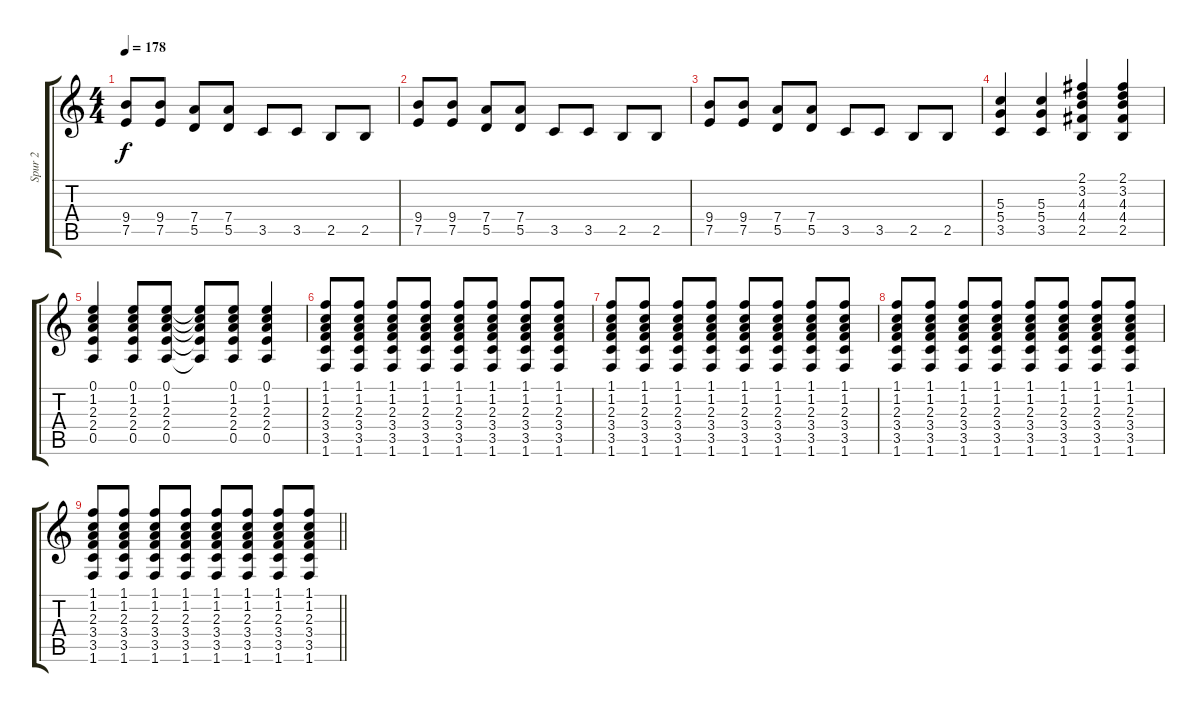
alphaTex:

\track ("Spur 2" "Spur 2") {instrument distortionguitar}
\staff {score tabs}
\tuning (E4 B3 G3 D3 A2 E2) {hide}
\ts (4 4)
\tempo 178
\clef g2
\ks c
(9.4 7.5).8{dy f} (9.4 7.5).8 (7.4 5.5).8 (7.4 5.5).8 3.5.8 3.5.8 2.5.8 2.5.8 |
(9.4 7.5).8 (9.4 7.5).8 (7.4 5.5).8 (7.4 5.5).8 3.5.8 3.5.8 2.5.8 2.5.8 |
(9.4 7.5).8 (9.4 7.5).8 (7.4 5.5).8 (7.4 5.5).8 3.5.8 3.5.8 2.5.8 2.5.8 |
(5.3 5.4 3.5).4 (5.3 5.4 3.5).4 (2.1 3.2 4.3 4.4 2.5).4 (2.1 3.2 4.3 4.4 2.5).4 |
(0.1 1.2 2.3 2.4 0.5).4 (0.1 1.2 2.3 2.4 0.5).8 (0.1 1.2 2.3 2.4 0.5).8 (0.1{t} 1.2{t} 2.3{t} 2.4{t} 0.5{t}).8 (0.1 1.2 2.3 2.4 0.5).8 (0.1 1.2 2.3 2.4 0.5).4 |
(1.1 1.2 2.3 3.4 3.5 1.6).8 (1.1 1.2 2.3 3.4 3.5 1.6).8 (1.1 1.2 2.3 3.4 3.5 1.6).8 (1.1 1.2 2.3 3.4 3.5 1.6).8 (1.1 1.2 2.3 3.4 3.5 1.6).8 (1.1 1.2 2.3 3.4 3.5 1.6).8 (1.1 1.2 2.3 3.4 3.5 1.6).8 (1.1 1.2 2.3 3.4 3.5 1.6).8 |
(1.1 1.2 2.3 3.4 3.5 1.6).8 (1.1 1.2 2.3 3.4 3.5 1.6).8 (1.1 1.2 2.3 3.4 3.5 1.6).8 (1.1 1.2 2.3 3.4 3.5 1.6).8 (1.1 1.2 2.3 3.4 3.5 1.6).8 (1.1 1.2 2.3 3.4 3.5 1.6).8 (1.1 1.2 2.3 3.4 3.5 1.6).8 (1.1 1.2 2.3 3.4 3.5 1.6).8 |
(1.1 1.2 2.3 3.4 3.5 1.6).8 (1.1 1.2 2.3 3.4 3.5 1.6).8 (1.1 1.2 2.3 3.4 3.5 1.6).8 (1.1 1.2 2.3 3.4 3.5 1.6).8 (1.1 1.2 2.3 3.4 3.5 1.6).8 (1.1 1.2 2.3 3.4 3.5 1.6).8 (1.1 1.2 2.3 3.4 3.5 1.6).8 (1.1 1.2 2.3 3.4 3.5 1.6).8 |
\barLineRight lightlight
(1.1 1.2 2.3 3.4 3.5 1.6).8 (1.1 1.2 2.3 3.4 3.5 1.6).8 (1.1 1.2 2.3 3.4 3.5 1.6).8 (1.1 1.2 2.3 3.4 3.5 1.6).8 (1.1 1.2 2.3 3.4 3.5 1.6).8 (1.1 1.2 2.3 3.4 3.5 1.6).8 (1.1 1.2 2.3 3.4 3.5 1.6).8 (1.1 1.2 2.3 3.4 3.5 1.6).8
